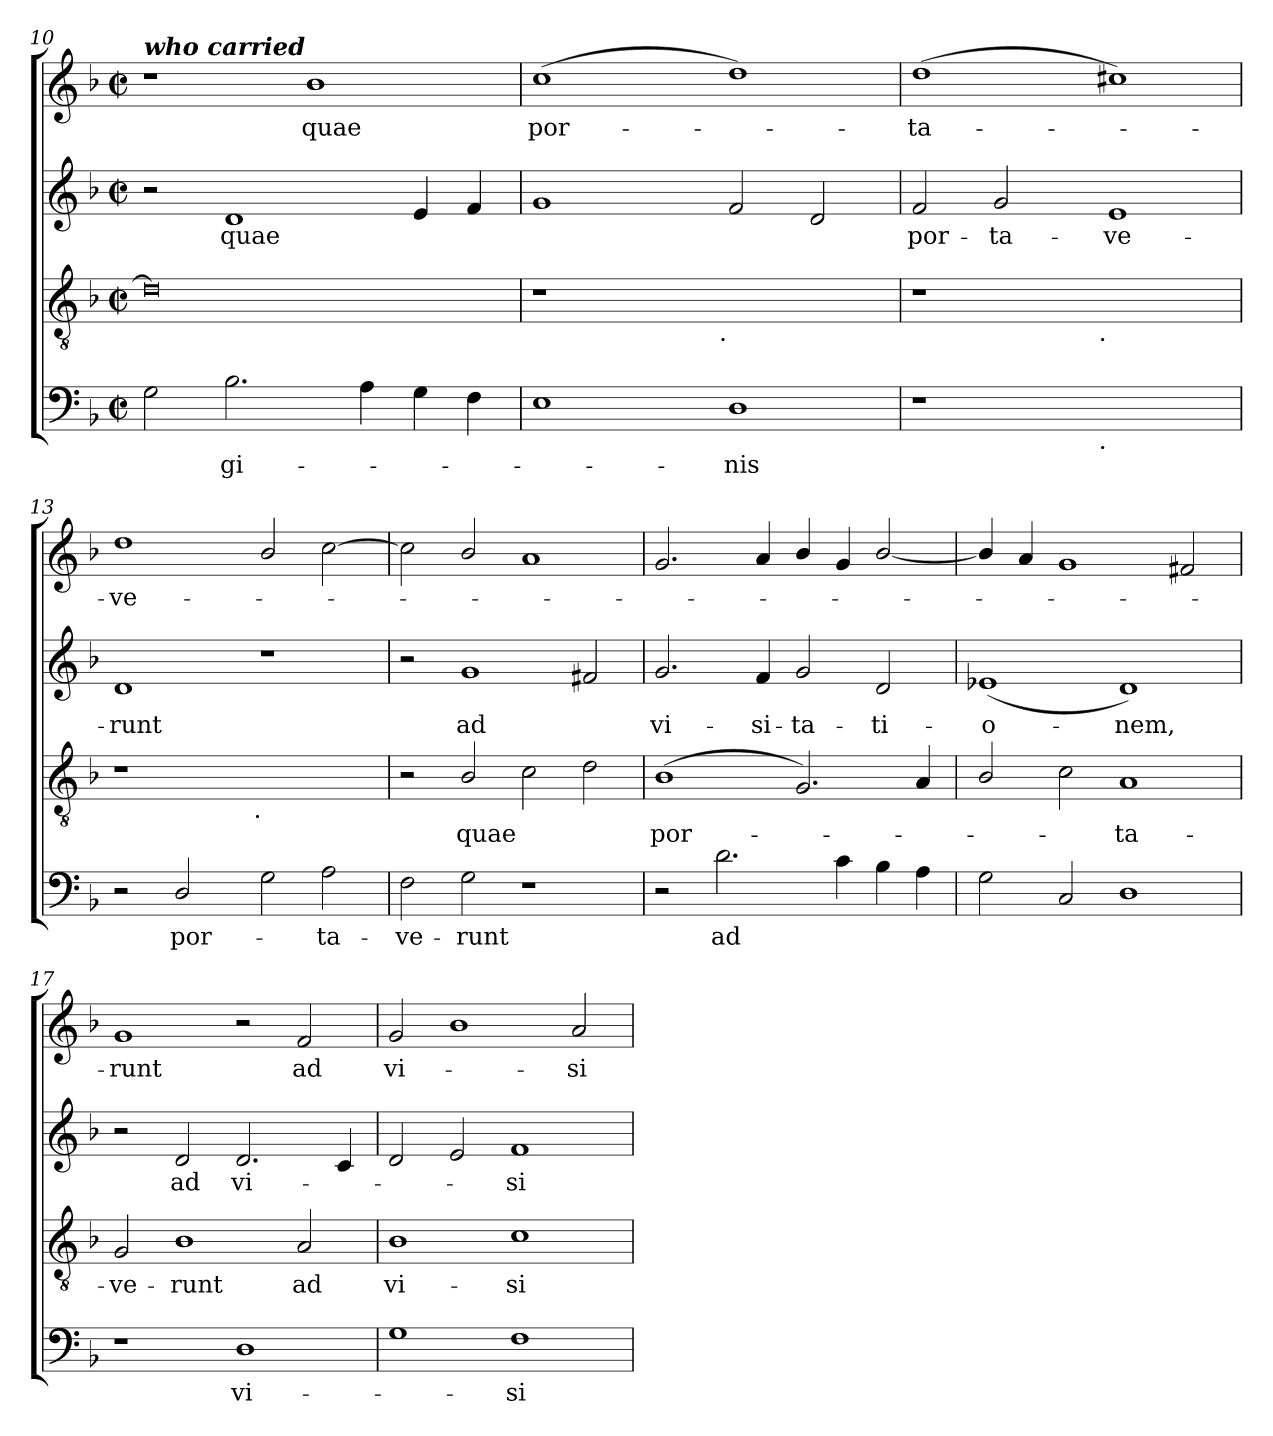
**kern	**text	**kern	**text	**kern	**text	**kern	**text
*part4	*part4	*part3	*part3	*part2	*part2	*part1	*part1
*staff4	*staff4	*staff3	*staff3	*staff2	*staff2	*staff1	*staff1
*clefF4	*	*clefGv2	*	*clefG2	*	*clefG2	*
*k[b-]	*	*k[b-]	*	*k[b-]	*	*k[b-]	*
*F:	*	*F:	*	*F:	*	*F:	*
*M2/2	*	*M2/2	*	*M2/2	*	*M2/2	*
*met(c|)	*	*met(c|)	*	*met(c|)	*	*met(c|)	*
=10	=10	=10	=10	=10	=10	=10	=10
!	!	!	!	!	!	!LO:TX:a:Bi:t=who carried	!
2G\	.	0d]	.	2r	.	1r	.
!	!LO:LY:b	!	!	!	!LO:LY:b	!	!
2.B-\	-gi-	.	.	1d	quae	.	.
!	!	!	!	!	!	!	!LO:LY:b
.	.	.	.	.	.	1b-	quae
4A\	.	.	.	.	.	.	.
4G\	.	.	.	4e/	.	.	.
4F\	.	.	.	4f/	.	.	.
!!LO:LB:g=z
=11	=11	=11	=11	=11	=11	=11	=11
!	!	!	!	!	!	!	!LO:LY:b
*	*	*^	*	*	*	*	*
1E	.	1r	2ryy	.	1g	.	(>1cc	por-
.	.	.	4ryy	.	.	.	.	.
.	.	.	8...ryy	.	.	.	.	.
!	!	!	!LO:TX:b:t=.	!	!	!	!	!
.	.	.	1ryy	.	.	.	.	.
!	!LO:LY:b	!	!	!	!	!	!	!
1D	-nis	1ryy	.	.	2f/	.	1dd)	.
.	.	.	.	.	2d/	.	.	.
.	.	.	64ryy	.	.	.	.	.
=12	=12	=12	=12	=12	=12	=12	=12	=12
!	!	!	!	!	!	!LO:LY:b	!	!LO:LY:b
*^	*	*	*	*	*	*	*	*
1r	2ryy	.	1r	2ryy	.	2f/	por-	(>1dd	-ta-
!	!	!	!	!	!	!	!LO:LY:b	!	!
.	4ryy	.	.	4ryy	.	2g/	-ta-	.	.
.	8...ryy	.	.	8...ryy	.	.	.	.	.
!	!	!	!	!LO:TX:b:t=.	!	!	!	!	!
!	!LO:TX:b:t=.	!	!	!	!	!	!	!	!
.	1ryy	.	.	1ryy	.	.	.	.	.
!	!	!	!	!	!	!	!LO:LY:b	!	!
1ryy	.	.	1ryy	.	.	1e	-ve-	1cc#)	.
.	64ryy	.	.	64ryy	.	.	.	.	.
=13	=13	=13	=13	=13	=13	=13	=13	=13	=13
!	!	!	!	!	!	!	!LO:LY:b	!	!LO:LY:b
*v	*v	*	*	*	*	*	*	*	*
2r	.	1r	2ryy	.	1d	-runt	1dd	-ve-
!	!LO:LY:b	!	!	!	!	!	!	!
2D/	por-	.	4ryy	.	.	.	.	.
.	.	.	8...ryy	.	.	.	.	.
!	!	!	!LO:TX:b:t=.	!	!	!	!	!
.	.	.	1ryy	.	.	.	.	.
2G\	.	1ryy	.	.	1r	.	2b-/	.
!	!LO:LY:b	!	!	!	!	!	!	!
2A\	-ta-	.	.	.	.	.	[>2cc\	.
.	.	.	64ryy	.	.	.	.	.
=14	=14	=14	=14	=14	=14	=14	=14	=14
!	!LO:LY:b	!	!	!	!	!	!	!
*	*	*v	*v	*	*	*	*	*
2F\	-ve-	2r	.	2r	.	2cc\]	.
!	!LO:LY:b	!	!LO:LY:b	!	!LO:LY:b	!	!
2G\	-runt	2B-/	quae	1g	ad	2b-/	.
1r	.	2c\	.	.	.	1a	.
.	.	2d\	.	2f#/	.	.	.
=15	=15	=15	=15	=15	=15	=15	=15
!	!	!	!LO:LY:b	!	!LO:LY:b	!	!
2r	.	(>1B-	por-	2.g/	vi-	2.g/	.
!	!LO:LY:b	!	!	!	!	!	!
2.d\	ad	.	.	.	.	.	.
!	!	!	!	!	!LO:LY:b	!	!
.	.	.	.	4f/	-si-	4a/	.
!	!	!	!	!	!LO:LY:b	!	!
.	.	2.G/)	.	2g/	-ta-	4b-/	.
4c\	.	.	.	.	.	4g/	.
!	!	!	!	!	!LO:LY:b	!	!
4B-\	.	.	.	2d/	-ti-	[>2b-/	.
4A\	.	4A/	.	.	.	.	.
!!LO:PB:g=z
=16	=16	=16	=16	=16	=16	=16	=16
!	!	!	!	!	!LO:LY:b:rj	!	!
2G\	.	2B-/	.	(>1e-X	-o-	4b-/]	.
.	.	.	.	.	.	4a/	.
2C/	.	2c\	.	.	.	1g	.
!	!	!	!LO:LY:b	!	!LO:LY:b	!	!
1D	.	1A	-ta-	1d)	-nem,	.	.
.	.	.	.	.	.	2f#/	.
=17	=17	=17	=17	=17	=17	=17	=17
!	!	!	!LO:LY:b	!	!	!	!LO:LY:b
1r	.	2G/	-ve-	2r	.	1g	-runt
!	!	!	!LO:LY:b	!	!LO:LY:b	!	!
.	.	1B-	-runt	2d/	ad	.	.
!	!LO:LY:b	!	!	!	!LO:LY:b	!	!
1D	vi-	.	.	2.d/	vi-	2r	.
!	!	!	!LO:LY:b	!	!	!	!LO:LY:b
.	.	2A/	ad	.	.	2f/	ad
.	.	.	.	4c/	.	.	.
=18	=18	=18	=18	=18	=18	=18	=18
!	!	!	!LO:LY:b	!	!	!	!LO:LY:b
1G	.	1B-	vi-	2d/	.	2g/	vi-
.	.	.	.	2e/	.	1b-	.
!	!LO:LY:b	!	!LO:LY:b	!	!LO:LY:b	!	!
1F	-si-	1c	-si-	1f	-si-	.	.
!	!	!	!	!	!	!	!LO:LY:b
.	.	.	.	.	.	2a/	-si-
=	=	=	=	=	=	=	=
*-	*-	*-	*-	*-	*-	*-	*-
